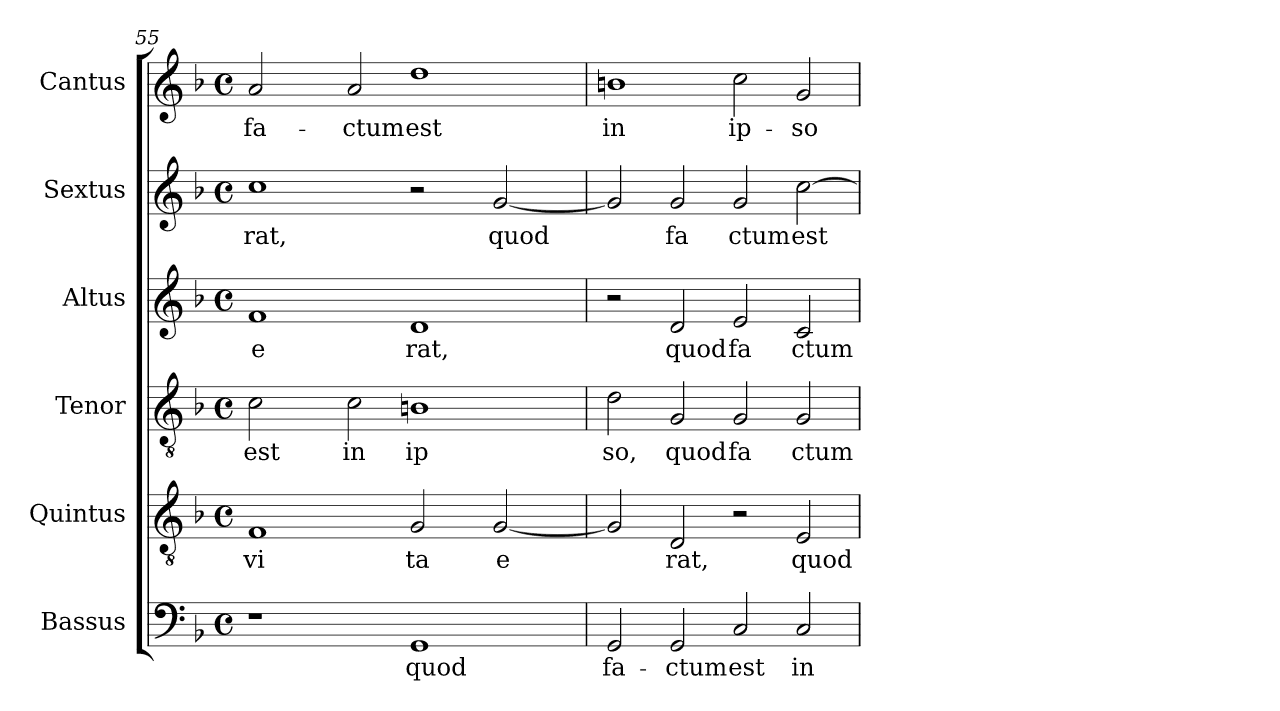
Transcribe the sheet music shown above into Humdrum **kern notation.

**kern	**text	**kern	**text	**kern	**text	**kern	**text	**kern	**text	**kern	**text
*part6	*part6	*part5	*part5	*part4	*part4	*part3	*part3	*part2	*part2	*part1	*part1
*staff6	*staff6	*staff5	*staff5	*staff4	*staff4	*staff3	*staff3	*staff2	*staff2	*staff1	*staff1
*I"Bassus	*	*I"Quintus	*	*I"Tenor	*	*I"Altus	*	*I"Sextus	*	*I"Cantus	*
*I'Bassus	*	*I'Quintus	*	*I'Tenor	*	*I'Altus	*	*I'Sextus	*	*I'Cantus	*
!!LO:PB:g=z
*clefF4	*	*clefGv2	*	*clefGv2	*	*clefG2	*	*clefG2	*	*clefG2	*
*k[b-]	*	*k[b-]	*	*k[b-]	*	*k[b-]	*	*k[b-]	*	*k[b-]	*
*F:	*	*F:	*	*F:	*	*F:	*	*F:	*	*F:	*
*M4/4	*	*M4/4	*	*M4/4	*	*M4/4	*	*M4/4	*	*M4/4	*
*met(c)	*	*met(c)	*	*met(c)	*	*met(c)	*	*met(c)	*	*met(c)	*
=55	=55	=55	=55	=55	=55	=55	=55	=55	=55	=55	=55
!	!	!	!LO:LY:b:cj	!	!LO:LY:b:cj	!	!LO:LY:b:cj	!	!LO:LY:b:cj	!	!LO:LY:b:cj
*	*	*	*	*	*	*	*	*	*	*^	*
1r	.	1F	vi	2c\	est	1f	e	1cc	rat,	2a/	8ryy	fa-
.	.	.	.	.	.	.	.	.	.	.	16ryy	.
.	.	.	.	.	.	.	.	.	.	.	64ryy	.
.	.	.	.	.	.	.	.	.	.	.	1ryy	.
!	!	!	!	!	!LO:LY:b:cj	!	!	!	!	!	!	!LO:LY:b:cj
.	.	.	.	2c\	in	.	.	.	.	2a/	.	-ctum
!	!LO:LY:b:cj	!	!LO:LY:b:cj	!	!LO:LY:b:cj	!	!LO:LY:b:cj	!	!	!	!	!LO:LY:b:cj
1GG	quod	2G/	ta	1Bn	ip	1d	rat,	2r	.	1dd	.	est
.	.	.	.	.	.	.	.	.	.	.	2ryy	.
!	!	!	!LO:LY:b:cj	!	!	!	!	!	!LO:LY:b	!	!	!
.	.	[<2G/	e	.	.	.	.	[<2g/	quod	.	.	.
.	.	.	.	.	.	.	.	.	.	.	4ryy	.
.	.	.	.	.	.	.	.	.	.	.	32.ryy	.
=56	=56	=56	=56	=56	=56	=56	=56	=56	=56	=56	=56	=56
!	!LO:LY:b:cj	!	!	!	!LO:LY:b:cj	!	!	!	!	!	!	!LO:LY:b:cj
*	*	*	*	*	*	*	*	*	*	*v	*v	*
2GG/	fa-	2G/]	.	2d\	so,	2r	.	2g/]	.	1bn	in
!	!LO:LY:b:cj	!	!LO:LY:b:cj	!	!LO:LY:b:cj	!	!LO:LY:b:cj	!	!LO:LY:b:cj	!	!
2GG/	-ctum	2D/	rat,	2G/	quod	2d/	quod	2g/	fa	.	.
!	!LO:LY:b:cj	!	!	!	!LO:LY:b:cj	!	!LO:LY:b:cj	!	!LO:LY:b:cj	!	!LO:LY:b:cj
2C/	est	2r	.	2G/	fa	2e/	fa	2g/	ctum	2cc\	ip-
!	!LO:LY:b:cj	!	!LO:LY:b:cj	!	!LO:LY:b:cj	!	!LO:LY:b:cj	!	!LO:LY:b	!	!LO:LY:b:cj
2C/	in	2E/	quod	2G/	ctum	2c/	ctum	[>2cc\	est	2g/	-so
=	=	=	=	=	=	=	=	=	=	=	=
*-	*-	*-	*-	*-	*-	*-	*-	*-	*-	*-	*-
